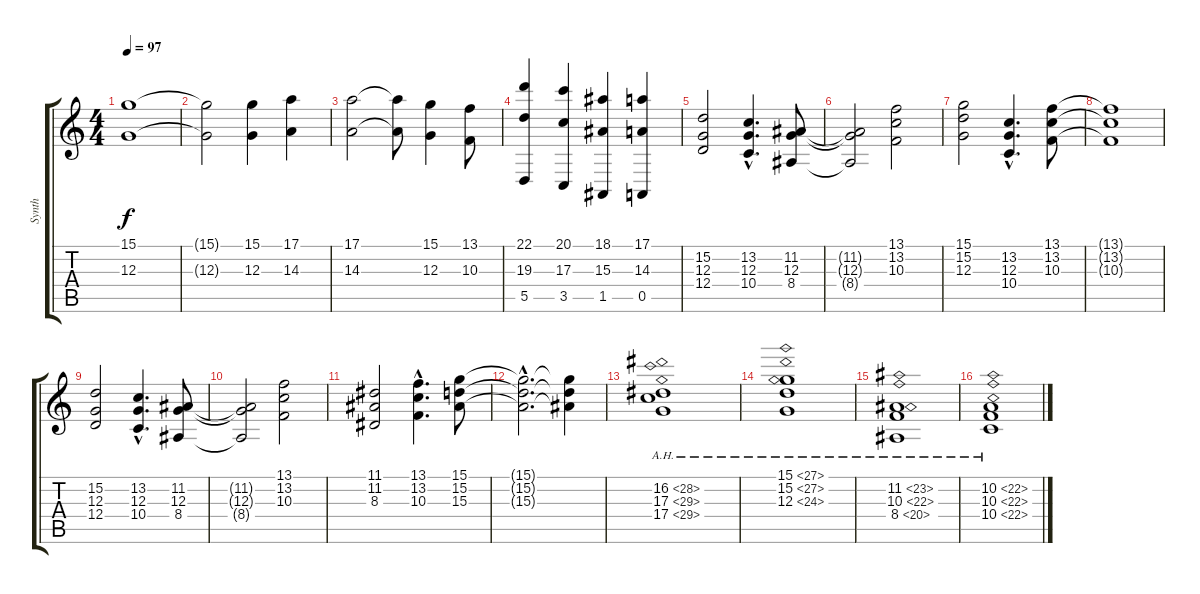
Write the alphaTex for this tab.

\track ("Synth" "Synth") {instrument stringensemble2}
\staff {score tabs}
\tuning (E4 B3 G3 D3 A2 E2) {hide}
\ts (4 4)
\tempo 97
\clef g2
\ks c
(15.1 12.3).1{dy f instrument stringensemble2} |
(15.1{t} 12.3{t}).2 (15.1 12.3).4 (17.1 14.3).4 |
(17.1 14.3).2 (17.1{t} 14.3{t}).8 (15.1 12.3).4 (13.1 10.3).8 |
(22.1 19.3 5.5).4 (20.1 17.3 3.5).4 (18.1 15.3 1.5).4 (17.1 14.3 0.5).4 |
(15.2 12.3 12.4).2{volume 12 instrument choiraahs} (13.2{hac} 12.3{hac} 10.4{hac}).4{d} (11.2 12.3 8.4).8 |
(11.2{t} 12.3{t} 8.4{t}).2 (13.1 13.2 10.3).2 |
(15.1 15.2 12.3).2{instrument choiraahs} (13.2{hac} 12.3{hac} 10.4{hac}).4{d} (13.1 13.2 10.3).8 |
(13.1{t} 13.2{t} 10.3{t}).1 |
(15.2 12.3 12.4).2{instrument choiraahs} (13.2{hac} 12.3{hac} 10.4{hac}).4{d} (11.2 12.3 8.4).8 |
(11.2{t} 12.3{t} 8.4{t}).2 (13.1 13.2 10.3).2 |
(11.1 11.2 8.3).2{instrument choiraahs} (13.1{hac} 13.2{hac} 10.3{hac}).4{d} (15.1 15.2 15.3).8 |
(15.1{hac t} 15.2{hac t} 15.3{hac t}).2{d} (15.1{t} 15.2{t} 15.3{t}).4 |
(16.2{ah 12} 17.3{ah 12} 17.4{ah 12}).1{instrument stringensemble2} |
(15.1{ah 12} 15.2{ah 12} 12.3{ah 12}).1 |
(11.2{ah 12} 10.3{ah 12} 8.4{ah 12}).1 |
(10.2{ah 12} 10.3{ah 12} 10.4{ah 12}).1
